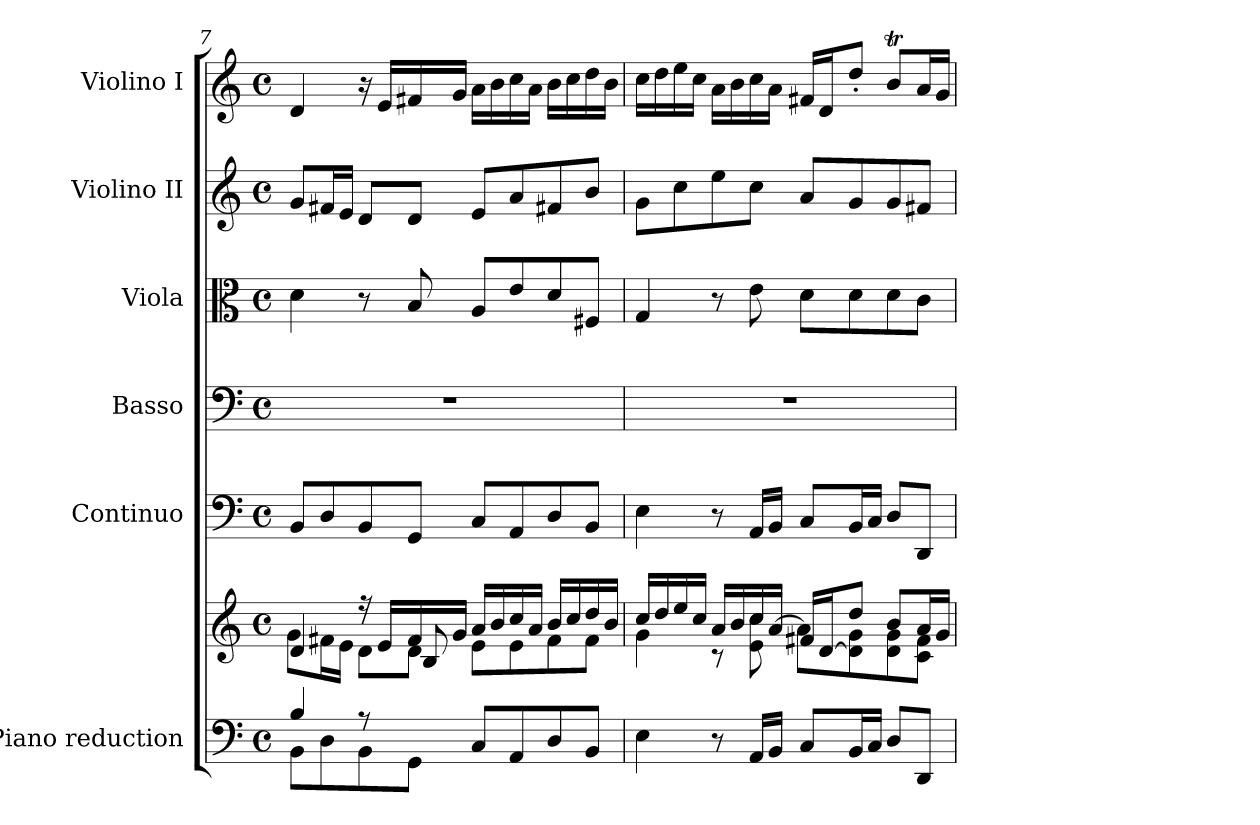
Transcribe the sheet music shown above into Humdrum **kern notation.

**kern	**kern	**kern	**kern	**kern	**kern	**kern
*part6	*part6	*part5	*part4	*part3	*part2	*part1
*staff7	*staff6	*staff5	*staff4	*staff3	*staff2	*staff1
*I"Piano reduction	*	*I"Continuo	*I"Basso	*I"Viola	*I"Violino II	*I"Violino I
*I'Pno	*	*	*	*I'Vla	*I'Vln	*I'Vln
*clefF4	*clefG2	*clefF4	*clefF4	*clefC3	*clefG2	*clefG2
*k[]	*k[]	*k[]	*k[]	*k[]	*k[]	*k[]
*M4/4	*M4/4	*M4/4	*M4/4	*M4/4	*M4/4	*M4/4
*met(c)	*met(c)	*met(c)	*met(c)	*met(c)	*met(c)	*met(c)
=7	=7	=7	=7	=7	=7	=7
*^	*^	*	*	*	*	*
*	*	*	*^	*	*	*	*	*
4B/	8BB\L	4d/	8g\L	4.ryy	8BB/L	1r	4d\	8g/L	4d/
.	8D\	.	16f#X\L	.	8D/	.	.	16f#X/L	.
.	.	.	16e\JJ	.	.	.	.	16e/JJ	.
8r	8BB\	16r	8d\L	.	8BB/	.	8r	8d/L	16r
.	.	16e/LL	.	.	.	.	.	.	16e/LL
8ryy	8GG\J	16f#/	8d\J	8B/	8GG/J	.	8B/	8d/J	16f#X/
.	.	16g/JJ	.	.	.	.	.	.	16g/JJ
8C/L	2ryy	16a/LL	8e\L	2ryy	8C/L	.	8A/L	8e/L	16a\LL
.	.	16b/	.	.	.	.	.	.	16b\
8AA/	.	16cc/	8e\	.	8AA/	.	8e/	8a/	16cc\
.	.	16a/JJ	.	.	.	.	.	.	16a\JJ
8D/	.	16b/LL	8f#\	.	8D/	.	8d/	8f#X/	16b\LL
.	.	16cc/	.	.	.	.	.	.	16cc\
8BB/J	.	16dd/	8f#\J	.	8BB/J	.	8F#X/J	8b/J	16dd\
.	.	16b/JJ	.	.	.	.	.	.	16b\JJ
*v	*v	*	*	*	*	*	*	*	*
*	*	*v	*v	*	*	*	*	*
=8	=8	=8	=8	=8	=8	=8	=8
4E\	16cc/LL	4g\	4E\	1r	4G/	8g\L	16cc\LL
.	16dd/	.	.	.	.	.	16dd\
.	16ee/	.	.	.	.	8cc\	16ee\
.	16cc/JJ	.	.	.	.	.	16cc\JJ
8r	16a/LL	8r	8r	.	8r	8ee\	16a\LL
.	16b/	.	.	.	.	.	16b\
16AA/LL	16cc/	8e\ 8cc\	16AA/LL	.	8e\	8cc\J	16cc\
16BB/JJ	[16a/JJ	.	16BB/JJ	.	.	.	16a\JJ
8C/L	16f#X/LL	8a\L]	8C/L	.	8d\L	8a/L	16f#X/LL
.	[<16d/J	.	.	.	.	.	16d/J
16BB/L	8dd/J	8d\] 8g\	16BB/L	.	8d\	8g/	8dd'/J
16C/JJ	.	.	16C/JJ	.	.	.	.
8D/L	8b/L	8d\ 8g\	8D/L	.	8d\	8g/	8bt/L
8DD/J	16a/L	8c\ 8f#\J	8DD/J	.	8c\J	8f#X/J	16a/L
.	16g/JJ	.	.	.	.	.	16g/JJ
*	*v	*v	*	*	*	*	*
=	=	=	=	=	=	=
*-	*-	*-	*-	*-	*-	*-
